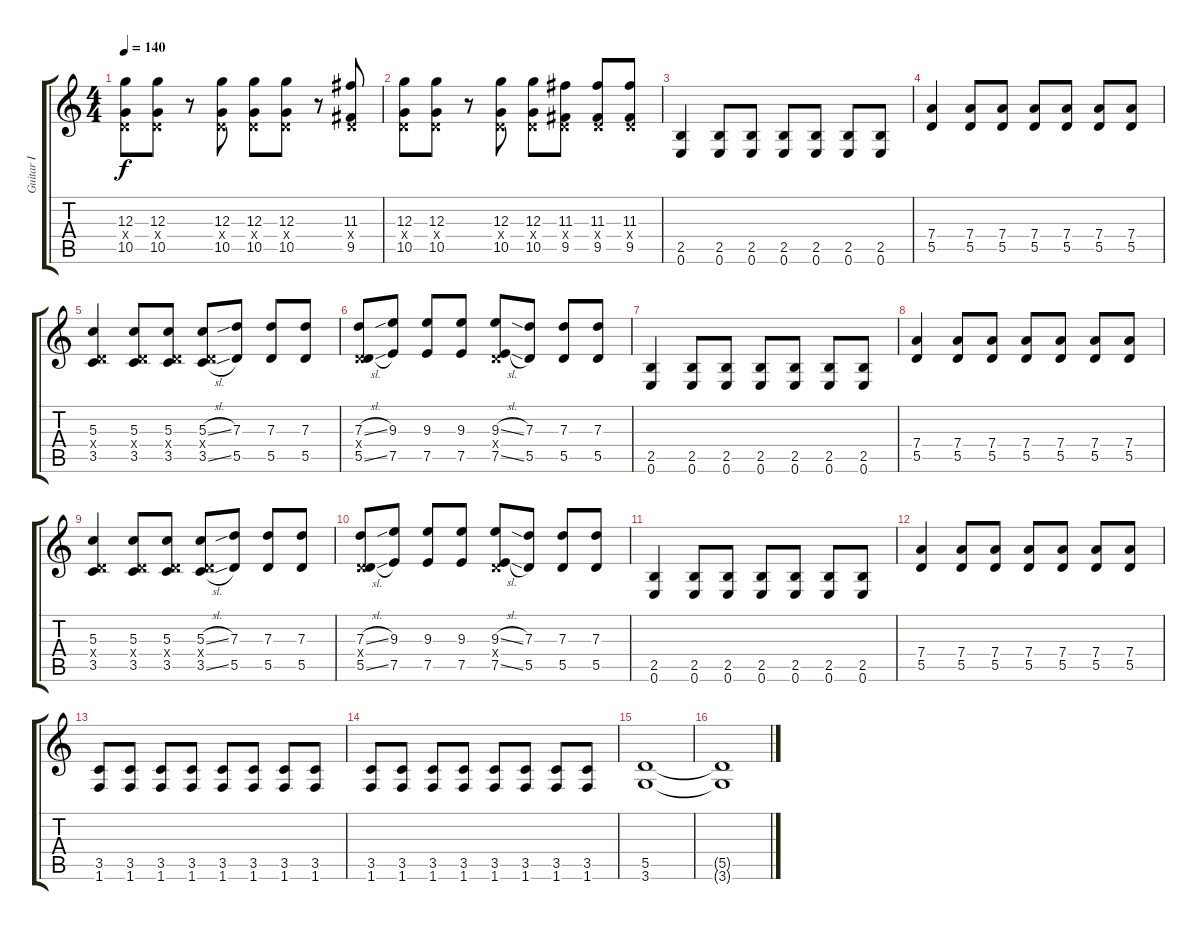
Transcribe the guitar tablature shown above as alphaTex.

\track ("Guitar I" "Guitar I") {instrument overdrivenguitar}
\staff {score tabs}
\tuning (E4 B3 G3 D3 A2 E2) {hide}
\ts (4 4)
\tempo 140
\clef g2
\ks c
(12.3 0.4{x} 10.5).8{dy f} (12.3 0.4{x} 10.5).8 r.8 (12.3 0.4{x} 10.5).8 (12.3 0.4{x} 10.5).8 (12.3 0.4{x} 10.5).8 r.8 (11.3 0.4{x} 9.5).8 |
(12.3 0.4{x} 10.5).8 (12.3 0.4{x} 10.5).8 r.8 (12.3 0.4{x} 10.5).8 (12.3 0.4{x} 10.5).8 (11.3 0.4{x} 9.5).8 (11.3 0.4{x} 9.5).8 (11.3 0.4{x} 9.5).8 |
(2.5 0.6).4 (2.5 0.6).8 (2.5 0.6).8 (2.5 0.6).8 (2.5 0.6).8 (2.5 0.6).8 (2.5 0.6).8 |
(7.4 5.5).4 (7.4 5.5).8 (7.4 5.5).8 (7.4 5.5).8 (7.4 5.5).8 (7.4 5.5).8 (7.4 5.5).8 |
(5.3 0.4{x} 3.5).4 (5.3 0.4{x} 3.5).8 (5.3 0.4{x} 3.5).8 (5.3{sl} 0.4{x} 3.5{sl}).8 (7.3 5.5).8 (7.3 5.5).8 (7.3 5.5).8 |
(7.3{sl} 0.4{x} 5.5{sl}).8 (9.3 7.5).8 (9.3 7.5).8 (9.3 7.5).8 (9.3{sl} 0.4{x} 7.5{sl}).8 (7.3 5.5).8 (7.3 5.5).8 (7.3 5.5).8 |
(2.5 0.6).4 (2.5 0.6).8 (2.5 0.6).8 (2.5 0.6).8 (2.5 0.6).8 (2.5 0.6).8 (2.5 0.6).8 |
(7.4 5.5).4 (7.4 5.5).8 (7.4 5.5).8 (7.4 5.5).8 (7.4 5.5).8 (7.4 5.5).8 (7.4 5.5).8 |
(5.3 0.4{x} 3.5).4 (5.3 0.4{x} 3.5).8 (5.3 0.4{x} 3.5).8 (5.3{sl} 0.4{x} 3.5{sl}).8 (7.3 5.5).8 (7.3 5.5).8 (7.3 5.5).8 |
(7.3{sl} 0.4{x} 5.5{sl}).8 (9.3 7.5).8 (9.3 7.5).8 (9.3 7.5).8 (9.3{sl} 0.4{x} 7.5{sl}).8 (7.3 5.5).8 (7.3 5.5).8 (7.3 5.5).8 |
(2.5 0.6).4 (2.5 0.6).8 (2.5 0.6).8 (2.5 0.6).8 (2.5 0.6).8 (2.5 0.6).8 (2.5 0.6).8 |
(7.4 5.5).4 (7.4 5.5).8 (7.4 5.5).8 (7.4 5.5).8 (7.4 5.5).8 (7.4 5.5).8 (7.4 5.5).8 |
(3.5 1.6).8 (3.5 1.6).8 (3.5 1.6).8 (3.5 1.6).8 (3.5 1.6).8 (3.5 1.6).8 (3.5 1.6).8 (3.5 1.6).8 |
(3.5 1.6).8 (3.5 1.6).8 (3.5 1.6).8 (3.5 1.6).8 (3.5 1.6).8 (3.5 1.6).8 (3.5 1.6).8 (3.5 1.6).8 |
(5.5 3.6).1 |
(5.5{t} 3.6{t}).1
